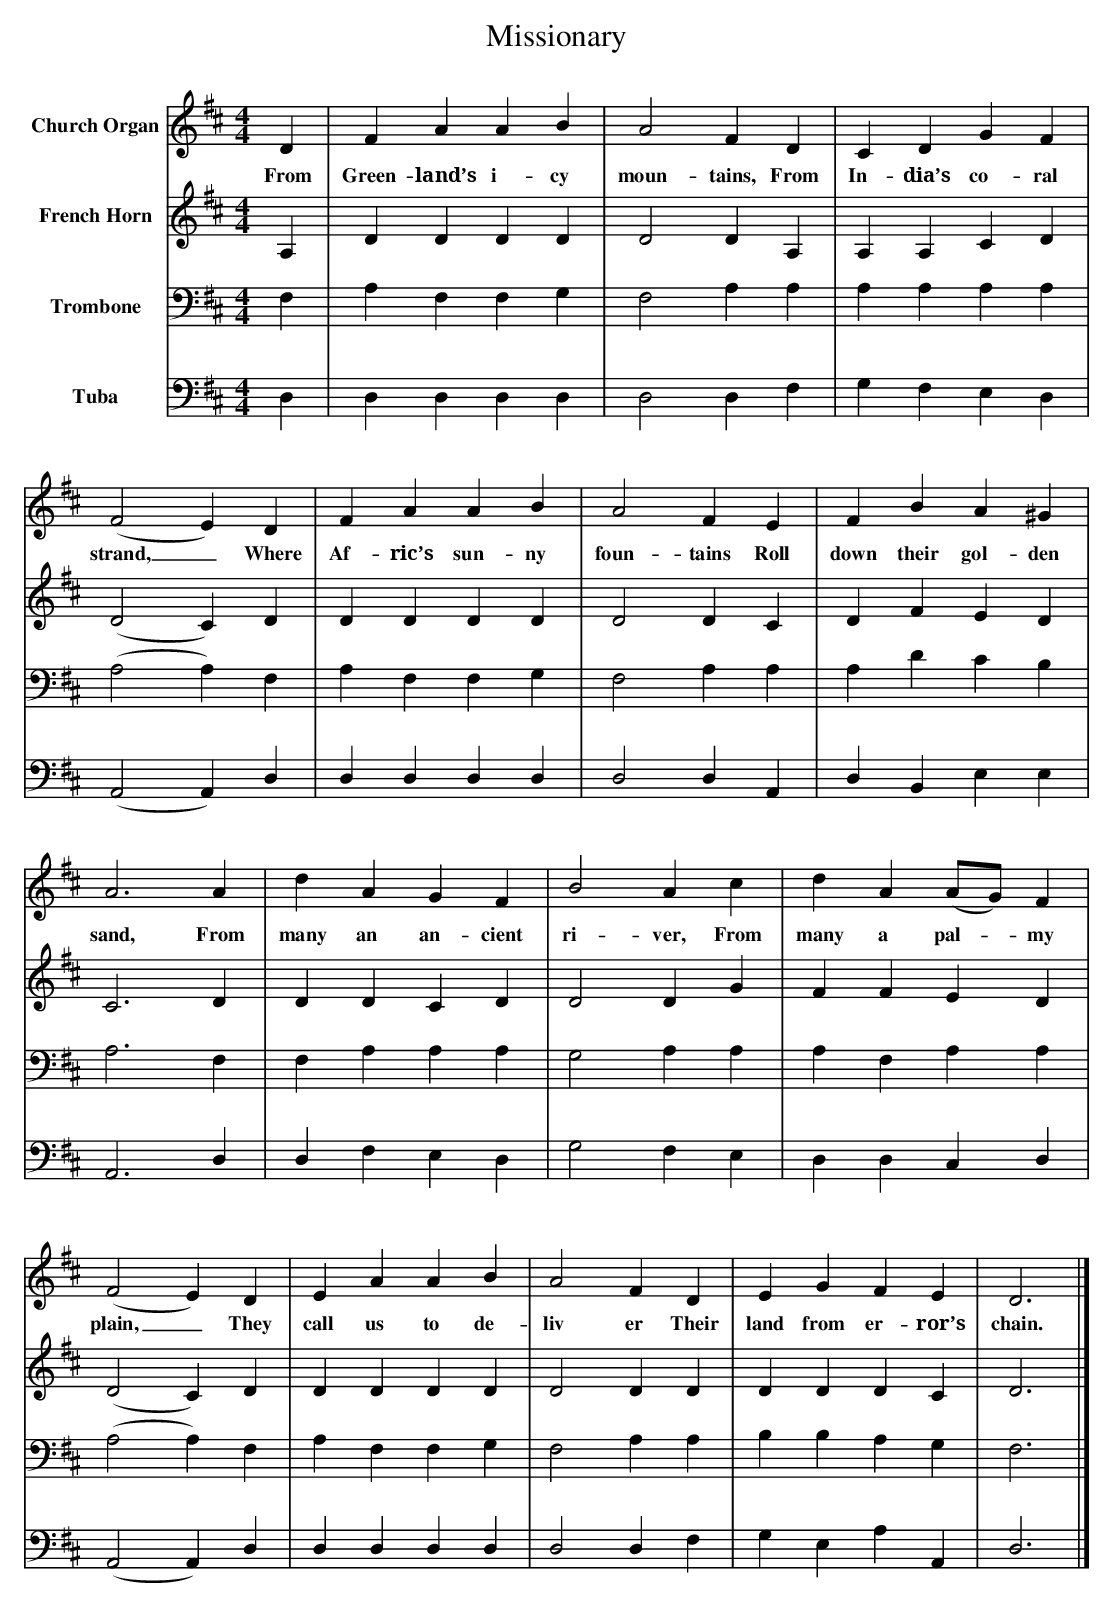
X:1
T: Missionary
L: 1/4
M: 4/4
V: P1 name="Church Organ"
V: P2 name="French Horn"
V: P3 name="Trombone"
V: P4 name="Tuba"
K: D
[V: P1]  D | F A A B | A2 F D | C D G F | (F2 E) D | F A A B | A2 F E | F B A ^G | A3 A | d A G F | B2 A c | d A (A/G/) F | (F2 E) D | E A A B | A2 F D | E G F E | D3|]
w: From Green- land’s i- cy moun- tains, From In- dia’s co- ral strand,_ Where Af- ric’s sun- ny foun- tains Roll down their gol- den sand, From many an an- cient ri- ver, From many a pal-_ my plain,_ They call us to de- liv er Their land from er- ror’s chain.
[V: P2]  A, | D D D D | D2 D A, | A, A, C D | (D2 C) D | D D D D | D2 D C | D F E D | C3 D | D D C D | D2 D G | F F E D | (D2 C) D | D D D D | D2 D D | D D D C | D3|]
[V: P3]  F, | A, F, F, G, | F,2 A, A, | A, A, A, A, | (A,2 A,) F, | A, F, F, G, | F,2 A, A, | A, D C B, | A,3 F, | F, A, A, A, | G,2 A, A, | A, F, A, A, | (A,2 A,) F, | A, F, F, G, | F,2 A, A, | B, B, A, G, | F,3|]
[V: P4]  D, | D, D, D, D, | D,2 D, F, | G, F, E, D, | (A,,2 A,,) D, | D, D, D, D, | D,2 D, A,, | D, B,, E, E, | A,,3 D, | D, F, E, D, | G,2 F, E, | D, D, C, D, | (A,,2 A,,) D, | D, D, D, D, | D,2 D, F, | G, E, A, A,, | D,3|]
